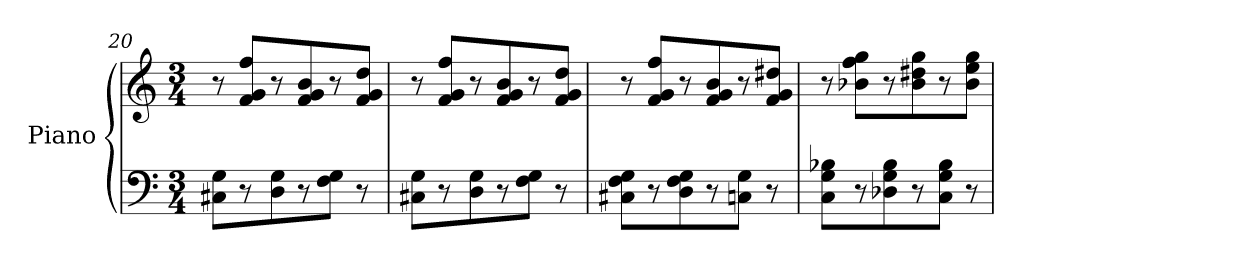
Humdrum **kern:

**kern	**kern
*part1	*part1
*staff2	*staff1
*I"Piano	*
*I'Pno.	*
*clefF4	*clefG2
*k[]	*k[]
*M3/4	*M3/4
=20	=20
8C#X\ 8G\L	8r
8r	8f/ 8g/ 8ff/L
8D\ 8G\	8r
8r	8f/ 8g/ 8b/
8F\ 8G\J	8r
8r	8f/ 8g/ 8dd/J
=21	=21
8C#X\ 8G\L	8r
8r	8f/ 8g/ 8ff/L
8D\ 8G\	8r
8r	8f/ 8g/ 8b/
8F\ 8G\J	8r
8r	8f/ 8g/ 8dd/J
!!LO:LB:g=z
=22	=22
8C#X\ 8F\ 8G\L	8r
8r	8f/ 8g/ 8ff/L
8D\ 8F\ 8G\	8r
8r	8f/ 8g/ 8b/
8Cn\ 8G\J	8r
8r	8f/ 8g/ 8dd#X/J
=23	=23
8C\ 8G\ 8B-X\L	8r
8r	8b-X\ 8ff\ 8gg\L
8D-X\ 8G\ 8B-\	8r
8r	8b-\ 8dd#X\ 8gg\
8C\ 8G\ 8B-\J	8r
8r	8b-\ 8ee\ 8gg\J
=	=
*-	*-
